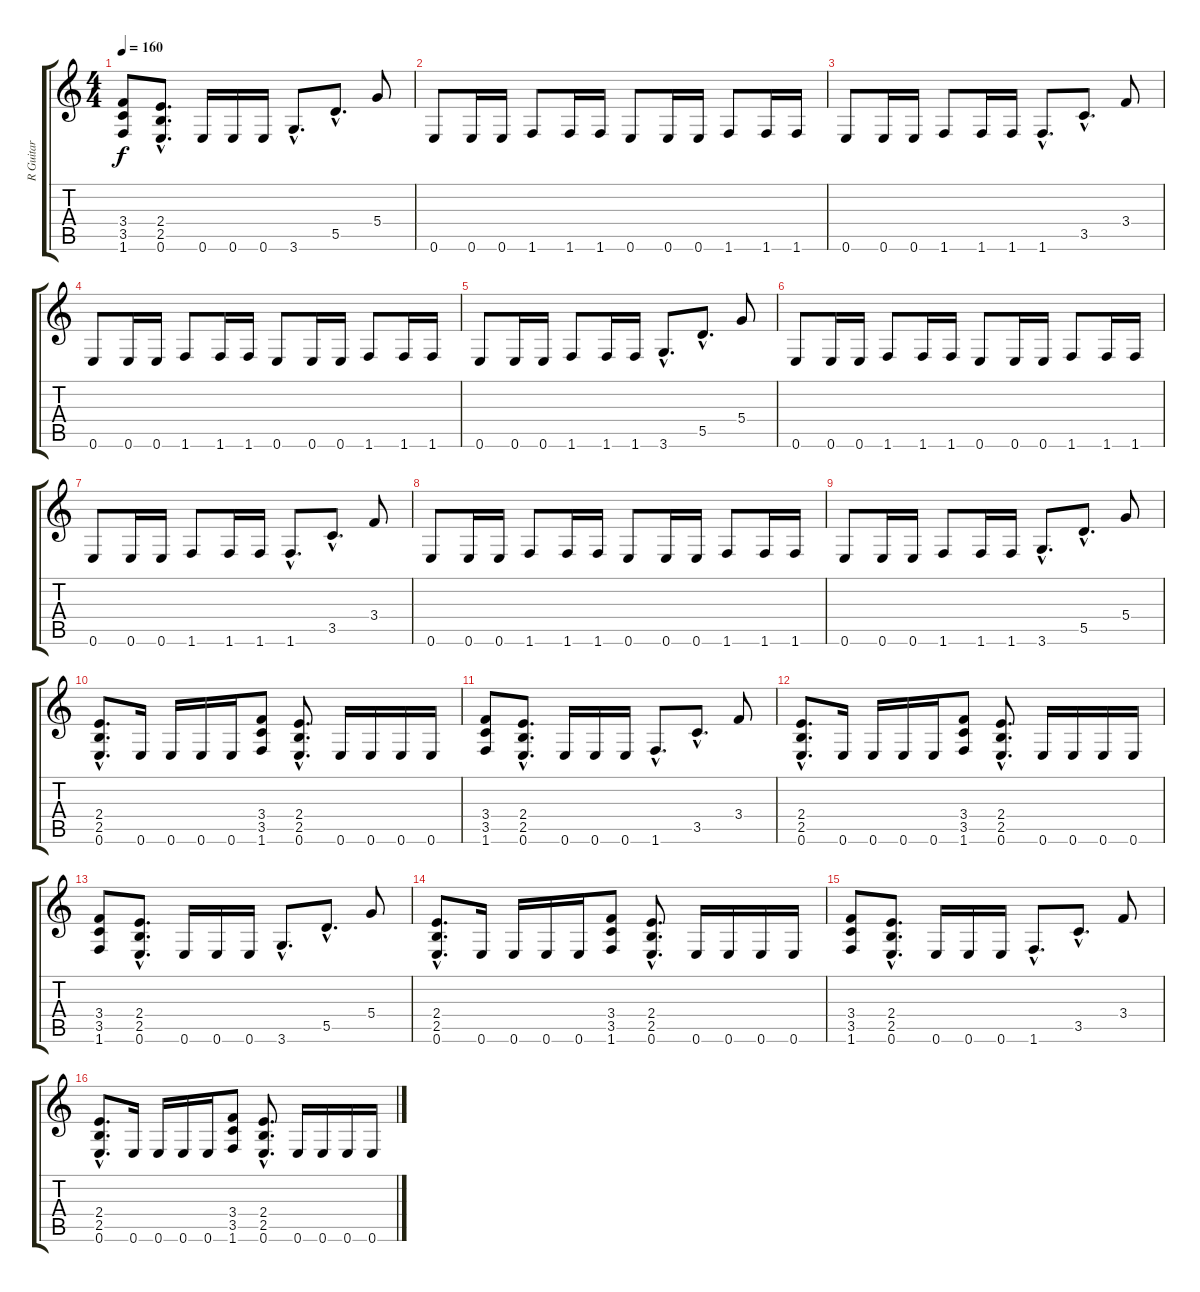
\track ("R Guitar" "R Guitar") {instrument distortionguitar}
\staff {score tabs}
\tuning (E4 B3 G3 D3 A2 E2) {hide}
\ts (4 4)
\tempo 160
\clef g2
\ks c
(3.4 3.5 1.6).8{dy f} (2.4{hac} 2.5{hac} 0.6{hac}).8{d} 0.6.16 0.6.16 0.6.16 3.6{hac}.8{d} 5.5{hac}.8{d} 5.4.8 |
0.6.8 0.6.16 0.6.16 1.6.8 1.6.16 1.6.16 0.6.8 0.6.16 0.6.16 1.6.8 1.6.16 1.6.16 |
0.6.8 0.6.16 0.6.16 1.6.8 1.6.16 1.6.16 1.6{hac}.8{d} 3.5{hac}.8{d} 3.4.8 |
0.6.8 0.6.16 0.6.16 1.6.8 1.6.16 1.6.16 0.6.8 0.6.16 0.6.16 1.6.8 1.6.16 1.6.16 |
0.6.8 0.6.16 0.6.16 1.6.8 1.6.16 1.6.16 3.6{hac}.8{d} 5.5{hac}.8{d} 5.4.8 |
0.6.8 0.6.16 0.6.16 1.6.8 1.6.16 1.6.16 0.6.8 0.6.16 0.6.16 1.6.8 1.6.16 1.6.16 |
0.6.8 0.6.16 0.6.16 1.6.8 1.6.16 1.6.16 1.6{hac}.8{d} 3.5{hac}.8{d} 3.4.8 |
0.6.8 0.6.16 0.6.16 1.6.8 1.6.16 1.6.16 0.6.8 0.6.16 0.6.16 1.6.8 1.6.16 1.6.16 |
0.6.8 0.6.16 0.6.16 1.6.8 1.6.16 1.6.16 3.6{hac}.8{d} 5.5{hac}.8{d} 5.4.8 |
(2.4{hac} 2.5{hac} 0.6{hac}).8{d} 0.6.16 0.6.16 0.6.16 0.6.16 (3.4 3.5 1.6).8 (2.4{hac} 2.5{hac} 0.6{hac}).8{d} 0.6.16 0.6.16 0.6.16 0.6.16 |
(3.4 3.5 1.6).8 (2.4{hac} 2.5{hac} 0.6{hac}).8{d} 0.6.16 0.6.16 0.6.16 1.6{hac}.8{d} 3.5{hac}.8{d} 3.4.8 |
(2.4{hac} 2.5{hac} 0.6{hac}).8{d} 0.6.16 0.6.16 0.6.16 0.6.16 (3.4 3.5 1.6).8 (2.4{hac} 2.5{hac} 0.6{hac}).8{d} 0.6.16 0.6.16 0.6.16 0.6.16 |
(3.4 3.5 1.6).8 (2.4{hac} 2.5{hac} 0.6{hac}).8{d} 0.6.16 0.6.16 0.6.16 3.6{hac}.8{d} 5.5{hac}.8{d} 5.4.8 |
(2.4{hac} 2.5{hac} 0.6{hac}).8{d} 0.6.16 0.6.16 0.6.16 0.6.16 (3.4 3.5 1.6).8 (2.4{hac} 2.5{hac} 0.6{hac}).8{d} 0.6.16 0.6.16 0.6.16 0.6.16 |
(3.4 3.5 1.6).8 (2.4{hac} 2.5{hac} 0.6{hac}).8{d} 0.6.16 0.6.16 0.6.16 1.6{hac}.8{d} 3.5{hac}.8{d} 3.4.8 |
(2.4{hac} 2.5{hac} 0.6{hac}).8{d} 0.6.16 0.6.16 0.6.16 0.6.16 (3.4 3.5 1.6).8 (2.4{hac} 2.5{hac} 0.6{hac}).8{d} 0.6.16 0.6.16 0.6.16 0.6.16
